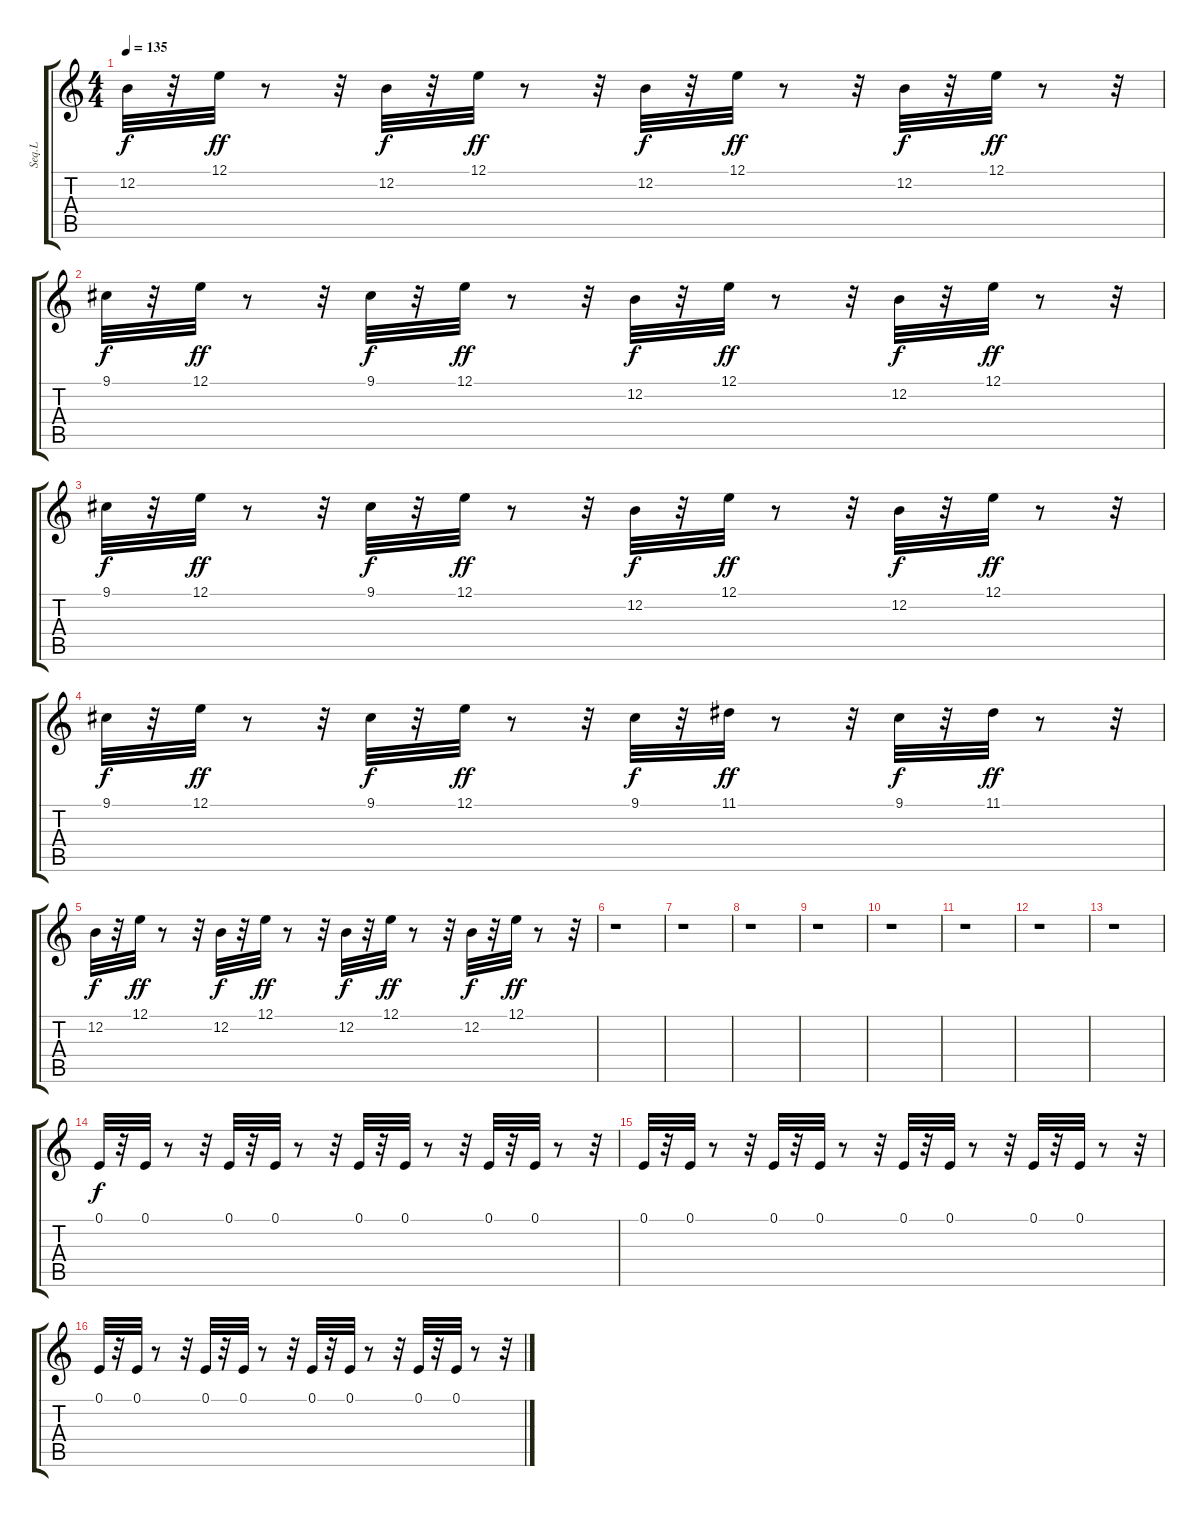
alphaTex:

\track ("Seq.L                               " "Seq.L     ") {instrument lead8bassandlead}
\staff {score tabs}
\tuning (E4 B3 G3 D3 A2 E2) {hide}
\ts (4 4)
\tempo 135
\clef g2
\ks c
12.2.32{dy f} r.32 12.1.32{dy ff} r.8 r.32 12.2.32{dy f} r.32 12.1.32{dy ff} r.8 r.32 12.2.32{dy f} r.32 12.1.32{dy ff} r.8 r.32 12.2.32{dy f} r.32 12.1.32{dy ff} r.8 r.32 |
9.1.32{dy f} r.32 12.1.32{dy ff} r.8 r.32 9.1.32{dy f} r.32 12.1.32{dy ff} r.8 r.32 12.2.32{dy f} r.32 12.1.32{dy ff} r.8 r.32 12.2.32{dy f} r.32 12.1.32{dy ff} r.8 r.32 |
9.1.32{dy f} r.32 12.1.32{dy ff} r.8 r.32 9.1.32{dy f} r.32 12.1.32{dy ff} r.8 r.32 12.2.32{dy f} r.32 12.1.32{dy ff} r.8 r.32 12.2.32{dy f} r.32 12.1.32{dy ff} r.8 r.32 |
9.1.32{dy f} r.32 12.1.32{dy ff} r.8 r.32 9.1.32{dy f} r.32 12.1.32{dy ff} r.8 r.32 9.1.32{dy f} r.32 11.1.32{dy ff} r.8 r.32 9.1.32{dy f} r.32 11.1.32{dy ff} r.8 r.32 |
12.2.32{dy f} r.32 12.1.32{dy ff} r.8 r.32 12.2.32{dy f} r.32 12.1.32{dy ff} r.8 r.32 12.2.32{dy f} r.32 12.1.32{dy ff} r.8 r.32 12.2.32{dy f} r.32 12.1.32{dy ff} r.8 r.32 |
r.1 |
r.1 |
r.1 |
r.1 |
r.1 |
r.1 |
r.1 |
r.1 |
0.1.32{dy f} r.32 0.1.32 r.8 r.32 0.1.32 r.32 0.1.32 r.8 r.32 0.1.32 r.32 0.1.32 r.8 r.32 0.1.32 r.32 0.1.32 r.8 r.32 |
0.1.32 r.32 0.1.32 r.8 r.32 0.1.32 r.32 0.1.32 r.8 r.32 0.1.32 r.32 0.1.32 r.8 r.32 0.1.32 r.32 0.1.32 r.8 r.32 |
0.1.32 r.32 0.1.32 r.8 r.32 0.1.32 r.32 0.1.32 r.8 r.32 0.1.32 r.32 0.1.32 r.8 r.32 0.1.32 r.32 0.1.32 r.8 r.32
